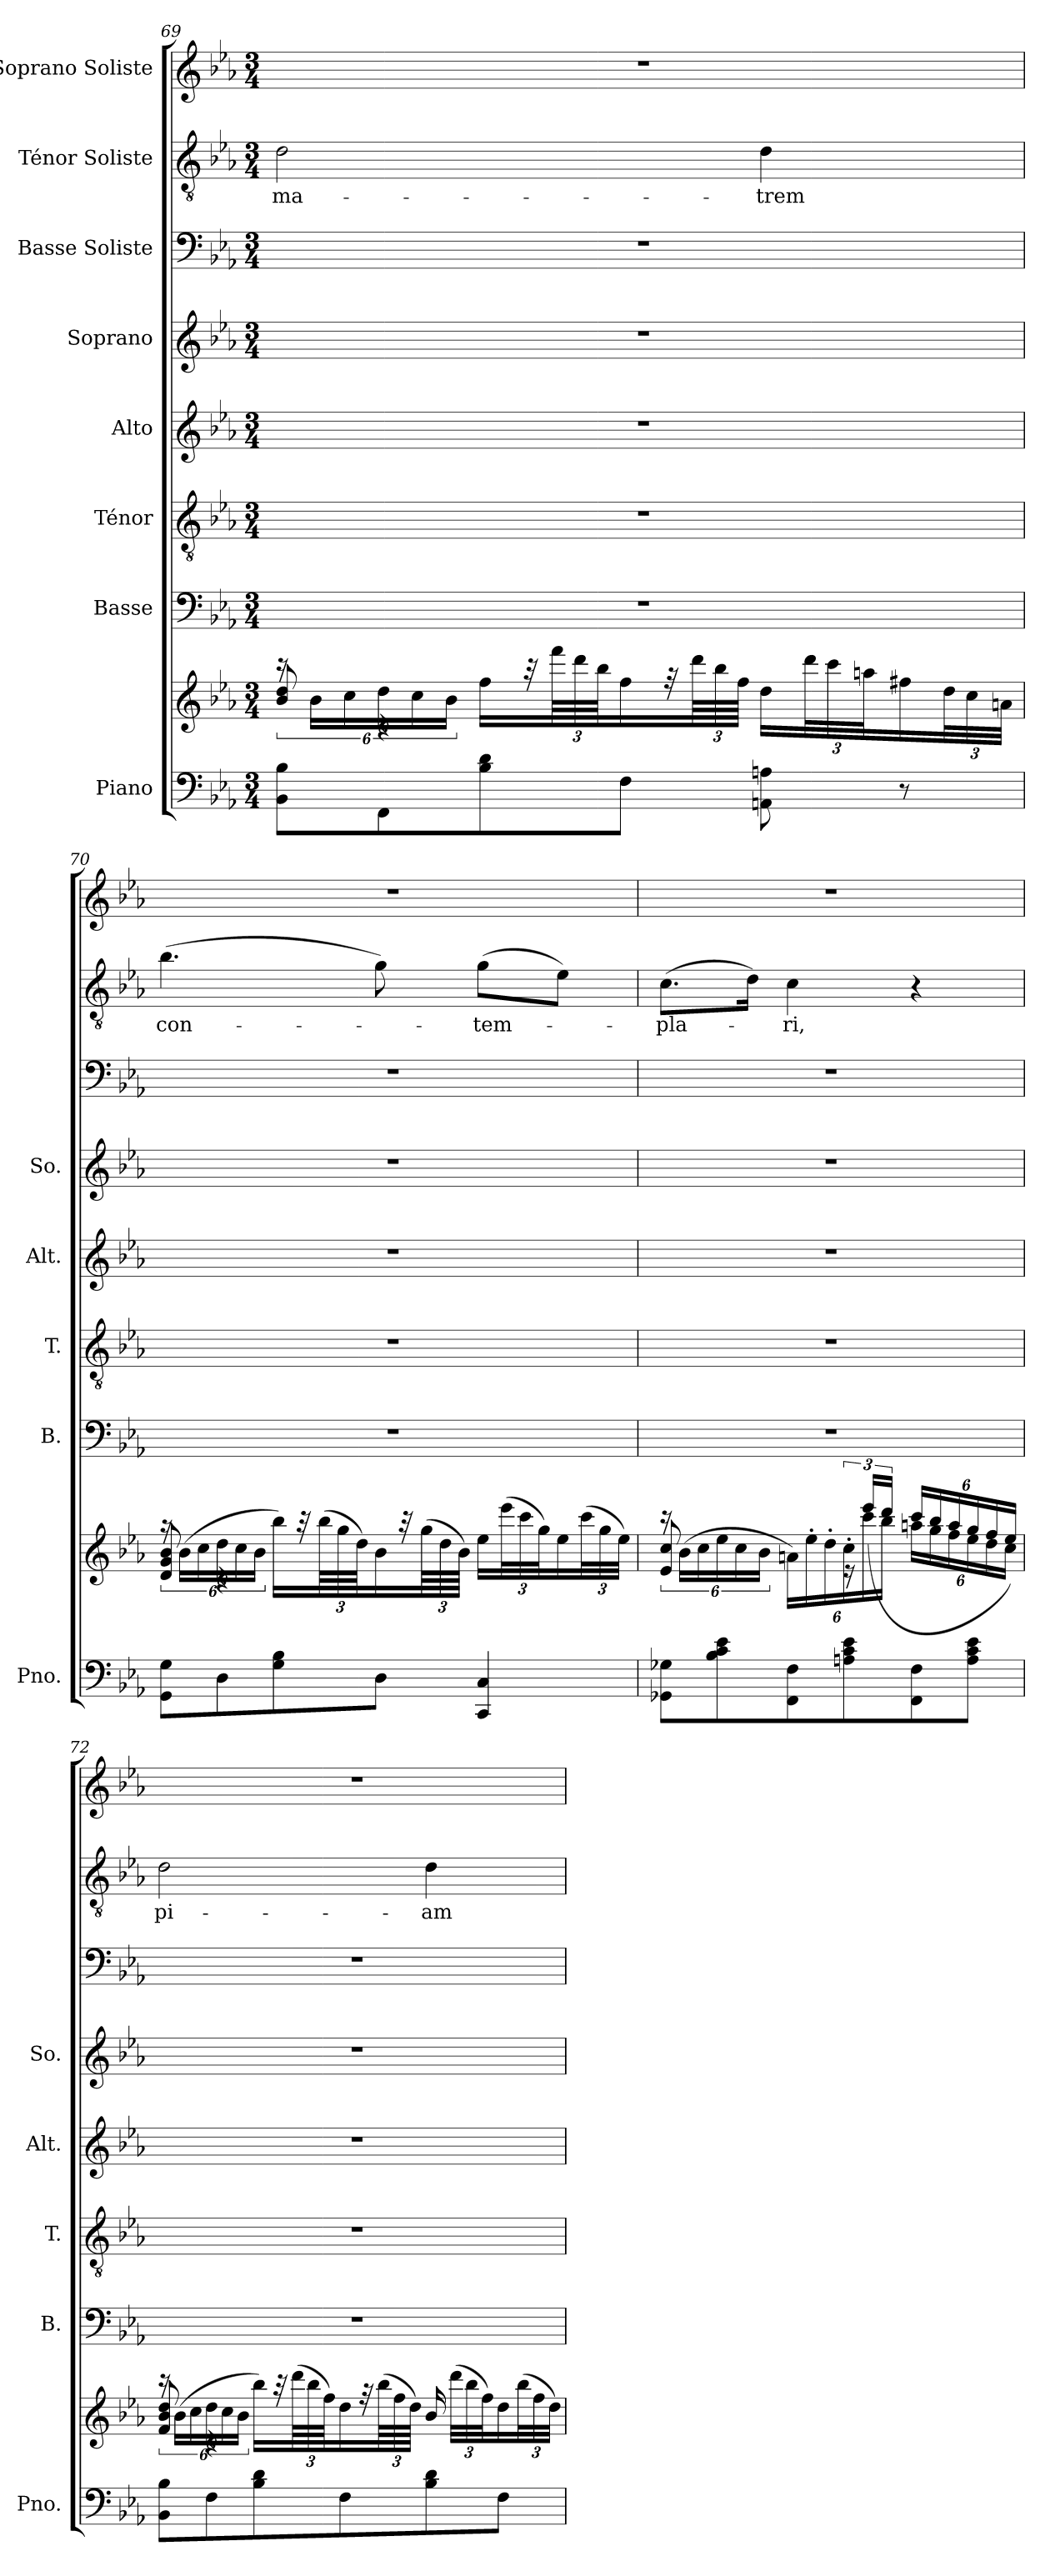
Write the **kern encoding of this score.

**kern	**kern	**kern	**kern	**kern	**kern	**kern	**kern	**text	**kern
*part8	*part8	*part7	*part6	*part5	*part4	*part3	*part2	*part2	*part1
*staff9	*staff8	*staff7	*staff6	*staff5	*staff4	*staff3	*staff2	*staff2	*staff1
*I"Piano	*	*I"Basse	*I"Ténor	*I"Alto	*I"Soprano	*I"Basse Soliste	*I"Ténor Soliste	*	*I"Soprano Soliste
*I'Pno.	*	*I'B.	*I'T.	*I'Alt.	*I'So.	*	*	*	*
*clefF4	*clefG2	*clefF4	*clefGv2	*clefG2	*clefG2	*clefF4	*clefGv2	*	*clefG2
*k[b-e-a-]	*k[b-e-a-]	*k[b-e-a-]	*k[b-e-a-]	*k[b-e-a-]	*k[b-e-a-]	*k[b-e-a-]	*k[b-e-a-]	*	*k[b-e-a-]
*M3/4	*M3/4	*M3/4	*M3/4	*M3/4	*M3/4	*M3/4	*M3/4	*	*M3/4
=69	=69	=69	=69	=69	=69	=69	=69	=69	=69
*	*^	*	*	*	*	*	*	*	*
!	!	!	!	!	!	!	!	!	!LO:LY:b	!
8BB-\ 8B-\L	24r	8b-/ 8dd/	2.r	2.r	2.r	2.r	2.r	2d\	ma-	2.r
.	24b-\LL	.	.	.	.	.	.	.	.	.
.	24cc\	.	.	.	.	.	.	.	.	.
!	!	!LO:N:vis=2.	!	!	!	!	!	!	!	!
8FF\	24dd\	8%5r	.	.	.	.	.	.	.	.
.	24cc\	.	.	.	.	.	.	.	.	.
.	24b-\JJ	.	.	.	.	.	.	.	.	.
8B-\ 8d\	16ff\LL	.	.	.	.	.	.	.	.	.
.	32r	.	.	.	.	.	.	.	.	.
*	*Xbrackettup	*	*	*	*	*	*	*	*	*
.	96fff\LL	.	.	.	.	.	.	.	.	.
.	96ddd\	.	.	.	.	.	.	.	.	.
.	96bb-\JJ	.	.	.	.	.	.	.	.	.
8F\J	16ff\	.	.	.	.	.	.	.	.	.
.	32r	.	.	.	.	.	.	.	.	.
.	96ddd\LL	.	.	.	.	.	.	.	.	.
.	96bb-\	.	.	.	.	.	.	.	.	.
.	96ff\JJJJ	.	.	.	.	.	.	.	.	.
!	!	!	!	!	!	!	!	!	!LO:LY:b	!
8AAn\ 8An\	16dd\LL	.	.	.	.	.	.	4d\	-trem	.
.	48ddd\L	.	.	.	.	.	.	.	.	.
.	48ccc\	.	.	.	.	.	.	.	.	.
.	48aan\J	.	.	.	.	.	.	.	.	.
8r	16ff#X\	.	.	.	.	.	.	.	.	.
.	48dd\L	.	.	.	.	.	.	.	.	.
.	48cc\	.	.	.	.	.	.	.	.	.
.	48an\JJJ	.	.	.	.	.	.	.	.	.
!!LO:LB:g=z
=70	=70	=70	=70	=70	=70	=70	=70	=70	=70	=70
*	*brackettup	*	*	*	*	*	*	*	*	*
!	!	!	!	!	!	!	!	!	!LO:LY:b	!
*	*	*	*	*	*	*	*	*	*	*^
8GG\ 8G\L	24r	8d/ 8g/ 8b-/	2.r	2.r	2.r	2.r	2.r	(4.b-\	con-	2.r	4e-/yy
.	(>24b-\LL	.	.	.	.	.	.	.	.	.	.
.	24cc\	.	.	.	.	.	.	.	.	.	.
!	!	!LO:N:vis=2.	!	!	!	!	!	!	!	!	!
8D\	24dd\	8%5r	.	.	.	.	.	.	.	.	.
.	24cc\	.	.	.	.	.	.	.	.	.	.
.	24b-\JJ	.	.	.	.	.	.	.	.	.	.
8G\ 8B-\	16bb-\LL)	.	.	.	.	.	.	.	.	.	2ryy
.	32r	.	.	.	.	.	.	.	.	.	.
*	*Xbrackettup	*	*	*	*	*	*	*	*	*	*
.	(>96bb-\LL	.	.	.	.	.	.	.	.	.	.
.	96gg\	.	.	.	.	.	.	.	.	.	.
.	96dd\JJ)	.	.	.	.	.	.	.	.	.	.
8D\J	16b-\	.	.	.	.	.	.	8g\)	.	.	.
.	32r	.	.	.	.	.	.	.	.	.	.
.	(>96gg\LL	.	.	.	.	.	.	.	.	.	.
.	96dd\	.	.	.	.	.	.	.	.	.	.
.	96b-\JJJJ)	.	.	.	.	.	.	.	.	.	.
!	!	!	!	!	!	!	!	!	!LO:LY:b	!	!
4CC/ 4C/	16ee-\LL	.	.	.	.	.	.	(8g\L	-tem-	.	.
.	(>48eee-\L	.	.	.	.	.	.	.	.	.	.
.	48ccc\	.	.	.	.	.	.	.	.	.	.
.	48gg\J)	.	.	.	.	.	.	.	.	.	.
.	16ee-\	.	.	.	.	.	.	8e-\J)	.	.	.
.	(>48ccc\L	.	.	.	.	.	.	.	.	.	.
.	48gg\	.	.	.	.	.	.	.	.	.	.
.	48ee-\JJJ)	.	.	.	.	.	.	.	.	.	.
*	*	*	*	*	*	*	*	*	*	*v	*v
=71	=71	=71	=71	=71	=71	=71	=71	=71	=71	=71
*	*brackettup	*	*	*	*	*	*	*	*	*
!	!	!	!	!	!	!	!	!	!LO:LY:b	!
8GG-X\ 8G-X\L	24r	8e-/ 8cc/	2.r	2.r	2.r	2.r	2.r	(8.c\L	-pla-	2.r
.	(>24b-\LL	.	.	.	.	.	.	.	.	.
.	24cc\	.	.	.	.	.	.	.	.	.
8B-\ 8c\ 8e-\	24ee-\	4ryy	.	.	.	.	.	.	.	.
.	24cc\	.	.	.	.	.	.	.	.	.
.	.	.	.	.	.	.	.	16d\Jk)	.	.
.	24b-\JJ	.	.	.	.	.	.	.	.	.
*	*Xbrackettup	*	*	*	*	*	*	*	*	*
!	!	!	!	!	!	!	!	!	!LO:LY:b	!
8FF\ 8F\	24an\LL)	.	.	.	.	.	.	4c\	-ri,	.
.	24ee-'\	.	.	.	.	.	.	.	.	.
.	24dd'\	.	.	.	.	.	.	.	.	.
*	*	*brackettup	*	*	*	*	*	*	*	*
8An\ 8c\ 8e-\	24cc'\	24r	.	.	.	.	.	.	.	.
.	24ccc\	(24eee-/LL	.	.	.	.	.	.	.	.
.	24bb-\JJ	24ddd/JJ	.	.	.	.	.	.	.	.
*	*Xbrackettup	*	*	*	*	*	*	*	*	*
8FF\ 8F\	24aan\LL	24ccc/LL	.	.	.	.	.	4r	.	.
.	24gg\	24bb-/	.	.	.	.	.	.	.	.
.	24ff\	24aa/	.	.	.	.	.	.	.	.
8A\ 8c\ 8e-\J	24ee-\	24gg/	.	.	.	.	.	.	.	.
.	24dd\	24ff/	.	.	.	.	.	.	.	.
.	24cc\JJ	24ee-/JJ)	.	.	.	.	.	.	.	.
!!LO:PB:g=z
=72	=72	=72	=72	=72	=72	=72	=72	=72	=72	=72
*	*brackettup	*	*	*	*	*	*	*	*	*
!	!	!	!	!	!	!	!	!	!LO:LY:b	!
*	*	*	*	*	*	*	*	*	*	*^
8BB-\ 8B-\L	24r	8f/ 8b-/ 8dd/	2.r	2.r	2.r	2.r	2.r	2d\	pi-	2.r	4e-/yy
.	(>24b-\LL	.	.	.	.	.	.	.	.	.	.
.	24cc\	.	.	.	.	.	.	.	.	.	.
!	!	!LO:N:vis=2.	!	!	!	!	!	!	!	!	!
8F\	24dd\	8%5r	.	.	.	.	.	.	.	.	.
.	24cc\	.	.	.	.	.	.	.	.	.	.
.	24b-\JJ	.	.	.	.	.	.	.	.	.	.
8B-\ 8d\	16bb-\LL)	.	.	.	.	.	.	.	.	.	2ryy
.	32r	.	.	.	.	.	.	.	.	.	.
*	*Xbrackettup	*	*	*	*	*	*	*	*	*	*
.	(>96ddd\LL	.	.	.	.	.	.	.	.	.	.
.	96bb-\	.	.	.	.	.	.	.	.	.	.
.	96ff\JJ)	.	.	.	.	.	.	.	.	.	.
8F\	16dd\	.	.	.	.	.	.	.	.	.	.
.	32r	.	.	.	.	.	.	.	.	.	.
.	(>96bb-\LL	.	.	.	.	.	.	.	.	.	.
.	96ff\	.	.	.	.	.	.	.	.	.	.
.	96dd\JJJJ)	.	.	.	.	.	.	.	.	.	.
!	!	!	!	!	!	!	!	!	!LO:LY:b	!	!
8B-\ 8d\	16b-/	.	.	.	.	.	.	4d\	-am	.	.
.	(>48ddd\LLL	.	.	.	.	.	.	.	.	.	.
.	48bb-\	.	.	.	.	.	.	.	.	.	.
.	48ff\J)	.	.	.	.	.	.	.	.	.	.
8F\J	16dd\	.	.	.	.	.	.	.	.	.	.
.	(>48bb-\L	.	.	.	.	.	.	.	.	.	.
.	48ff\	.	.	.	.	.	.	.	.	.	.
.	48dd\JJJ)	.	.	.	.	.	.	.	.	.	.
*	*v	*v	*	*	*	*	*	*	*	*v	*v
=	=	=	=	=	=	=	=	=	=
*-	*-	*-	*-	*-	*-	*-	*-	*-	*-
